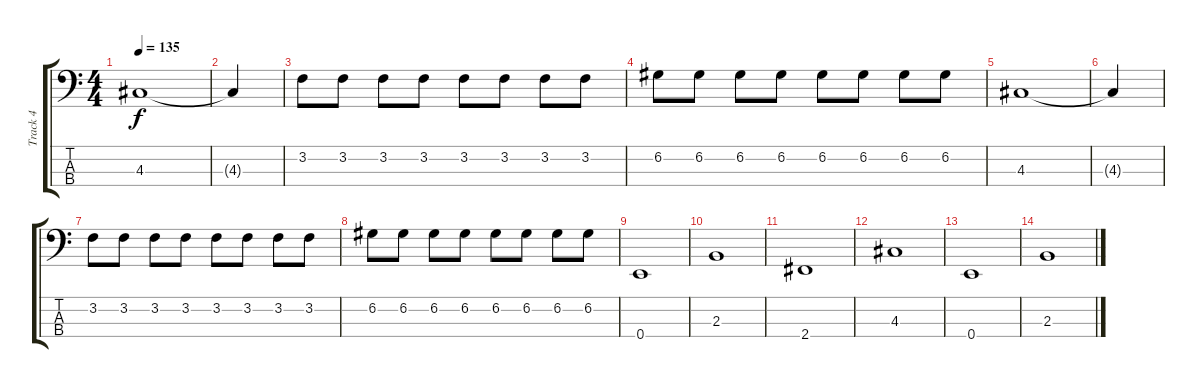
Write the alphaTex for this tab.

\track ("Track 4" "Track 4") {instrument electricbassfinger}
\staff {score tabs}
\tuning (G2 D2 A1 E1) {hide}
\ts (4 4)
\tempo 135
\clef f4
\ks c
4.3.1{dy f} |
4.3{t}.4 |
3.2.8 3.2.8 3.2.8 3.2.8 3.2.8 3.2.8 3.2.8 3.2.8 |
6.2.8 6.2.8 6.2.8 6.2.8 6.2.8 6.2.8 6.2.8 6.2.8 |
4.3.1 |
4.3{t}.4 |
3.2.8 3.2.8 3.2.8 3.2.8 3.2.8 3.2.8 3.2.8 3.2.8 |
6.2.8 6.2.8 6.2.8 6.2.8 6.2.8 6.2.8 6.2.8 6.2.8 |
0.4.1 |
2.3.1 |
2.4.1 |
4.3.1 |
0.4.1 |
2.3.1
